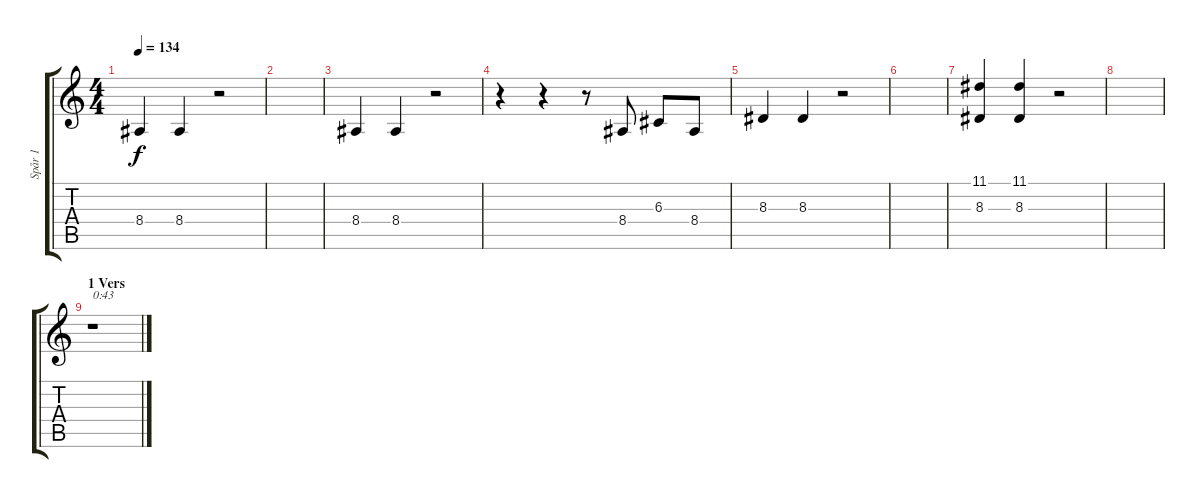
\track ("Spår 1" "Spår 1") {instrument orchestrahit}
\staff {score tabs}
\tuning (E4 B3 G3 D3 A2 E2) {hide}
\ts (4 4)
\tempo 134
\clef g2
\ks c
8.4.4{dy f volume 16} 8.4.4 r.2 |
|
8.4.4 8.4.4 r.2 |
r.4 r.4 r.8 8.4.8 6.3.8 8.4.8 |
8.3.4 8.3.4 r.2 |
|
(11.1 8.3).4 (11.1 8.3).4 r.2 |
|
\section ("" "1 Vers")
r.1{txt "0:43"}
